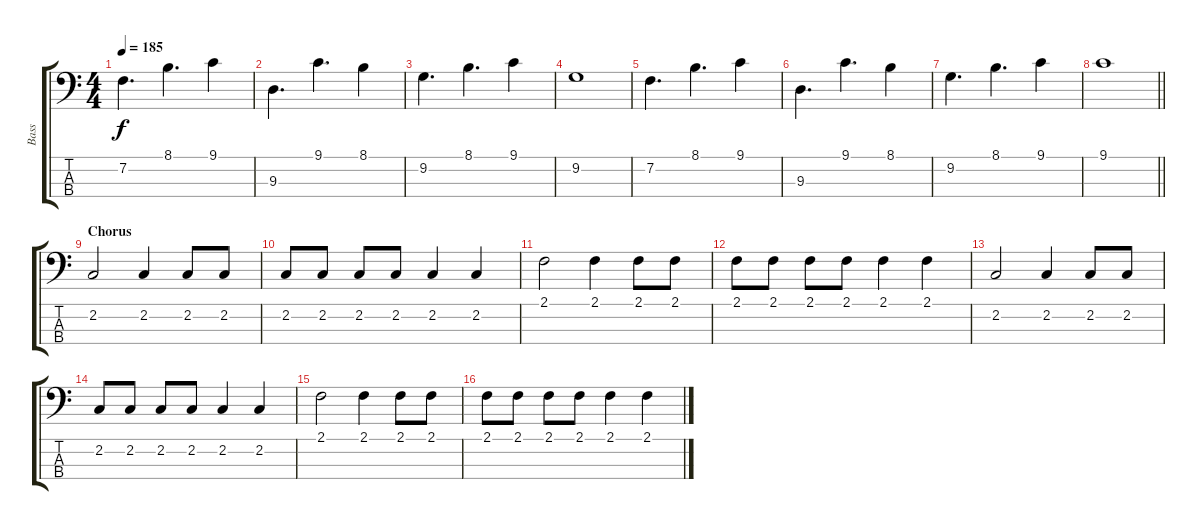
\track ("Bass" "Bass") {instrument electricbasspick}
\staff {score tabs}
\tuning (Eb2 Bb1 F1 C1) {hide}
\ts (4 4)
\tempo 185
\clef f4
\ks c
7.2.4{d dy f} 8.1.4{d} 9.1.4 |
9.3.4{d} 9.1.4{d} 8.1.4 |
9.2.4{d} 8.1.4{d} 9.1.4 |
9.2.1 |
7.2.4{d} 8.1.4{d} 9.1.4 |
9.3.4{d} 9.1.4{d} 8.1.4 |
9.2.4{d} 8.1.4{d} 9.1.4 |
\barLineRight lightlight
9.1.1 |
\section ("" "Chorus")
2.2.2{instrument electricbasspick} 2.2.4 2.2.8 2.2.8 |
2.2.8 2.2.8 2.2.8 2.2.8 2.2.4 2.2.4 |
2.1.2 2.1.4 2.1.8 2.1.8 |
2.1.8 2.1.8 2.1.8 2.1.8 2.1.4 2.1.4 |
2.2.2 2.2.4 2.2.8 2.2.8 |
2.2.8 2.2.8 2.2.8 2.2.8 2.2.4 2.2.4 |
2.1.2 2.1.4 2.1.8 2.1.8 |
2.1.8 2.1.8 2.1.8 2.1.8 2.1.4 2.1.4
